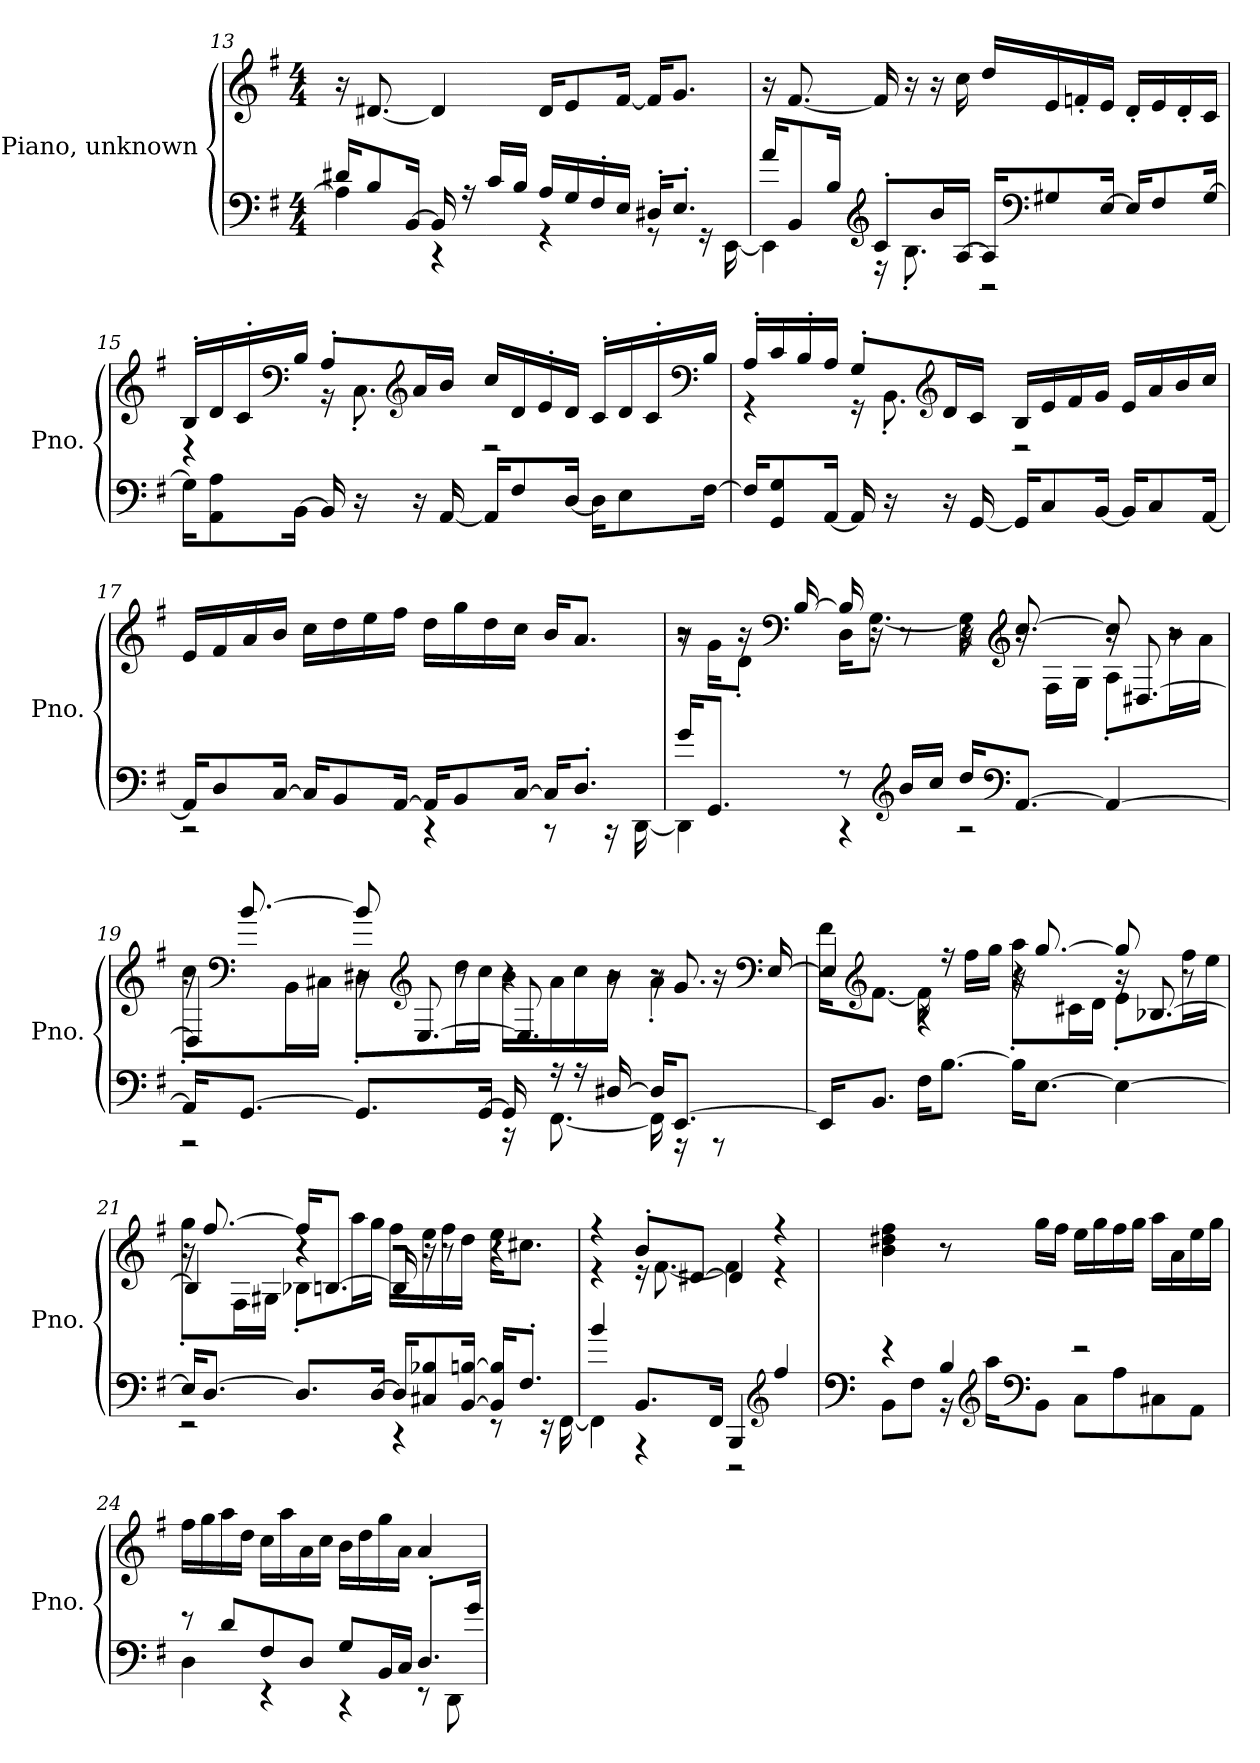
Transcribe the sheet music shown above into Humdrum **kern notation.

**kern	**kern
*part1	*part1
*staff2	*staff1
*I"Piano, unknown	*
*I'Pno.	*
!!LO:PB:g=z
*clefF4	*clefG2
*k[f#]	*k[f#]
*M4/4	*M4/4
=13	=13
*^	*
16d#X/KL	4A\]	16r
8B/	.	[8.d#X/
[16BB/Jk	.	.
16BB/]	4r	4d#/]
16r	.	.
16c/LL	.	.
16B/JJ	.	.
16A/LL	4r	16d#/KL
16G/	.	8e/
16F#'/	.	.
16E/JJ	.	[16f#/Jk
16D#X'/KL	8r	16f#/KL]
8.E'/J	.	8.g/J
.	16r	.
.	[16EE\	.
=14	=14	=14
16a/KL	4EE\]	16r
8BB/	.	[8.f#/
16B/Jk	.	.
*clefG2	*	*
8c'/L	16r	16f#/]
.	8.B'\	16r
16b/L	.	16r
[16A/JJ	.	16cc\
16A/KL]	2r	16dd/LL
*clefF4	*	*
8G#X/	.	16e/
.	.	16fn'/
[16E/Jk	.	16e/JJ
16E/KL]	.	16d'/LL
8F#/	.	16e/
.	.	16d'/
[16G#/Jk	.	16c/JJ
*v	*v	*
!!LO:LB:g=z
=15	=15
*	*^
16G#\KL]	16B'/LL	4r
8AA\ 8A\	16d/	.
.	16c'/	.
*	*clefF4	*
[16BB\Jk	16B/JJ	.
16BB/]	8A'/L	16r
16r	.	8.C'\
*	*clefG2	*
16r	16a/L	.
[16AA/	16b/JJ	.
16AA/KL]	16cc/LL	2r
8F#/	16d/	.
.	16e'/	.
[16D/Jk	16d/JJ	.
16D\KL]	16c'/LL	.
8E\	16d/	.
.	16c'/	.
*	*clefF4	*
[16F#\Jk	16B/JJ	.
=16	=16	=16
16F#/KL]	16A'/LL	4r
8GG/ 8G/	16c/	.
.	16B'/	.
[16AA/Jk	16A/JJ	.
16AA/]	8G'/L	16r
16r	.	8.BB'\
*	*clefG2	*
16r	16d/L	.
[16GG/	16c/JJ	.
16GG/KL]	16B/LL	2r
8C/	16e/	.
.	16f#/	.
[16BB/Jk	16g/JJ	.
16BB/KL]	16e/LL	.
8C/	16a/	.
.	16b/	.
[16AA/Jk	16cc/JJ	.
*	*v	*v
!!LO:LB:g=z
=17	=17
*^	*
16AA/KL]	2r	16e/LL
8D/	.	16f#/
.	.	16a/
[16C/Jk	.	16b/JJ
16C/KL]	.	16cc\LL
8BB/	.	16dd\
.	.	16ee\
[16AA/Jk	.	16ff#\JJ
16AA/KL]	4r	16dd\LL
8BB/	.	16gg\
.	.	16dd\
[16C/Jk	.	16cc\JJ
16C/KL]	8r	16b/KL
8.D'/J	.	8.a/J
.	16r	.
.	[16DD\	.
=18	=18	=18
*	*	*^
*	*	*	*^
16g/KL	4DD\]	8r	16r	2r
8.GG/J	.	.	16g\KL	.
.	.	16r	8d'\J	.
*	*	*clefF4	*	*
.	.	[16B/	.	.
8r	4r	16B/]	16D\KL	.
.	.	16r	[8.G\J	.
*clefG2	*	*	*	*
16b/LL	.	8r	.	.
16cc/JJ	.	.	.	.
16dd/KL	2r	16r	16G\]	4r
*clefF4	*	*clefG2	*	*
[8.AA/J	.	[8.cc/	16r	.
.	.	.	16F#\LL	.
.	.	.	16G\JJ	.
4AA/_	.	8cc/]	8A'\L	16r
.	.	.	.	[8.D#X/
.	.	8r	16b\L	.
.	.	.	16a\JJ	.
!!LO:LB:g=z	!!	!!
=19	=19	=19	=19	=19
16AA/KL]	2r	16r	8cc'\L	4D#/]
*	*	*clefF4	*	*
[8.GG/J	.	[8.b/	.	.
.	.	.	16BB\L	.
.	.	.	16C#X\JJ	.
8.GG/L]	.	8b/]	8D#X'\L	16r
*	*	*clefG2	*	*
.	.	.	.	[8.E/
.	.	8r	16dd\L	.
[16GG/Jk	.	.	16cc\JJ	.
16GG/]	16r	4r	16b\LL	8.E/]
16r	[8.FF#\	.	16a\	.
16r	.	.	16cc\	.
[16D#X/	.	.	16b\JJ	16r
16D#/KL]	16FF#\]	16r	4a'\	8r
[8.EE/J	16r	8.g/	.	.
.	8r	.	.	16r
*	*	*clefF4	*	*
.	.	.	.	[16E/
*v	*v	*	*	*
!!LO:LB:g=z	!!	!!
=20	=20	=20	=20
16EE/KL]	2r	16f#\KL	4E/]
*	*clefG2	*	*
8.BB/J	.	[8.f#\J	.
16F#\KL	.	16f#\]	4r
[8.B\J	.	16r	.
.	.	16ff#\LL	.
.	.	16gg\JJ	.
16B\KL]	16r	8aa'\L	4r
[8.E\J	[8.gg/	.	.
.	.	16c#X\L	.
.	.	16d\JJ	.
4E\_	8gg/]	8e'\L	16r
.	.	.	[8.B-X/
.	8r	16ff#\L	.
.	.	16ee\JJ	.
=21	=21	=21	=21
*^	*	*	*
16E/KL]	2r	16r	8gg'\L	4B-/]
[8.D/J	.	[8.ff#/	.	.
.	.	.	16F#\L	.
.	.	.	16G#X\JJ	.
8.D/L]	.	16ff#/KL]	8B-X'\L	4r
.	.	[8.Bn/J	.	.
.	.	.	16aa\L	.
[16D/Jk	.	.	16gg\JJ	.
16D/KL]	4r	16B/]	16ff#\LL	2r
8C#X/ 8B-X/	.	16r	16ee\	.
.	.	8r	16ff#\	.
[16BB/ [16Bn/Jk	.	.	16dd\JJ	.
16BB/] 16B/]KL	8r	4r	16ee\KL	.
8.F#'/J	.	.	8.cc#X\J	.
.	16r	.	.	.
.	[16FF#\	.	.	.
*	*	*	*v	*v
!!LO:LB:g=z
=22	=22	=22	=22
4b/	4FF#\]	4r	4r
8.BB/L	4r	8b'/L	16r
.	.	.	[8.f#\
.	.	[8d#X/J	.
16FF#/Jk	.	.	.
4BBB/	2r	4d#/]	4f#\]
*clefG2	*	*	*
4ff#/	.	4r	4r
*	*	*v	*v
=23	=23	=23
*clefF4	*	*
4r	8BB\L	4b\ 4dd#X\ 4ff#\
.	8F#\J	.
4B/	16r	8r
*clefG2	*	*
.	16aa\KL	.
*clefF4	*	*
.	8BB\J	16gg\LL
.	.	16ff#\JJ
2r	8C\L	16ee\LL
.	.	16gg\
.	8A\	16ff#\
.	.	16gg\JJ
.	8C#X\	16aa\LL
.	.	16a\
.	8AA\J	16ee\
.	.	16gg\JJ
=24	=24	=24
8r	4D\	16ff#\LL
.	.	16gg\
8d/L	.	16aa\
.	.	16dd\JJ
8F#/	4r	16cc\LL
.	.	16aa\
8D/J	.	16a\
.	.	16cc\JJ
8G/L	4r	16b\LL
.	.	16dd\
16BB/L	.	16gg\
16C/JJ	.	16a\JJ
8.D'/L	8r	4a/
.	8DD\	.
16g/Jk	.	.
*v	*v	*
=	=
*-	*-
